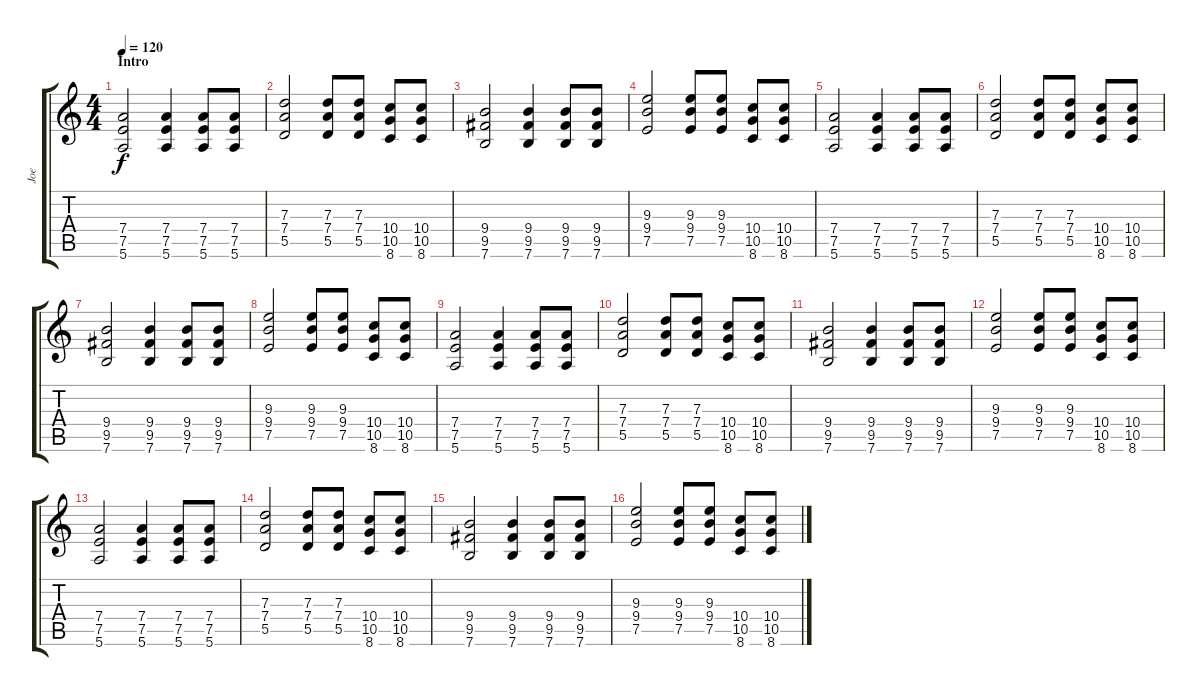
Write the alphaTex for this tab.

\track ("Joe" "Joe") {instrument distortionguitar}
\staff {score tabs}
\tuning (E4 B3 G3 D3 A2 E2) {hide}
\ts (4 4)
\section ("" "Intro")
\tempo 120
\clef g2
\ks c
(7.4 7.5 5.6).2{dy f instrument acousticguitarsteel} (7.4 7.5 5.6).4 (7.4 7.5 5.6).8 (7.4 7.5 5.6).8 |
(7.3 7.4 5.5).2 (7.3 7.4 5.5).8 (7.3 7.4 5.5).8 (10.4 10.5 8.6).8 (10.4 10.5 8.6).8 |
(9.4 9.5 7.6).2 (9.4 9.5 7.6).4 (9.4 9.5 7.6).8 (9.4 9.5 7.6).8 |
(9.3 9.4 7.5).2 (9.3 9.4 7.5).8 (9.3 9.4 7.5).8 (10.4 10.5 8.6).8 (10.4 10.5 8.6).8 |
(7.4 7.5 5.6).2 (7.4 7.5 5.6).4 (7.4 7.5 5.6).8 (7.4 7.5 5.6).8 |
(7.3 7.4 5.5).2 (7.3 7.4 5.5).8 (7.3 7.4 5.5).8 (10.4 10.5 8.6).8 (10.4 10.5 8.6).8 |
(9.4 9.5 7.6).2 (9.4 9.5 7.6).4 (9.4 9.5 7.6).8 (9.4 9.5 7.6).8 |
(9.3 9.4 7.5).2 (9.3 9.4 7.5).8 (9.3 9.4 7.5).8 (10.4 10.5 8.6).8 (10.4 10.5 8.6).8 |
(7.4 7.5 5.6).2 (7.4 7.5 5.6).4 (7.4 7.5 5.6).8 (7.4 7.5 5.6).8 |
(7.3 7.4 5.5).2 (7.3 7.4 5.5).8 (7.3 7.4 5.5).8 (10.4 10.5 8.6).8 (10.4 10.5 8.6).8 |
(9.4 9.5 7.6).2 (9.4 9.5 7.6).4 (9.4 9.5 7.6).8 (9.4 9.5 7.6).8 |
(9.3 9.4 7.5).2 (9.3 9.4 7.5).8 (9.3 9.4 7.5).8 (10.4 10.5 8.6).8 (10.4 10.5 8.6).8 |
(7.4 7.5 5.6).2 (7.4 7.5 5.6).4 (7.4 7.5 5.6).8 (7.4 7.5 5.6).8 |
(7.3 7.4 5.5).2 (7.3 7.4 5.5).8 (7.3 7.4 5.5).8 (10.4 10.5 8.6).8 (10.4 10.5 8.6).8 |
(9.4 9.5 7.6).2 (9.4 9.5 7.6).4 (9.4 9.5 7.6).8 (9.4 9.5 7.6).8 |
(9.3 9.4 7.5).2 (9.3 9.4 7.5).8 (9.3 9.4 7.5).8 (10.4 10.5 8.6).8 (10.4 10.5 8.6).8
